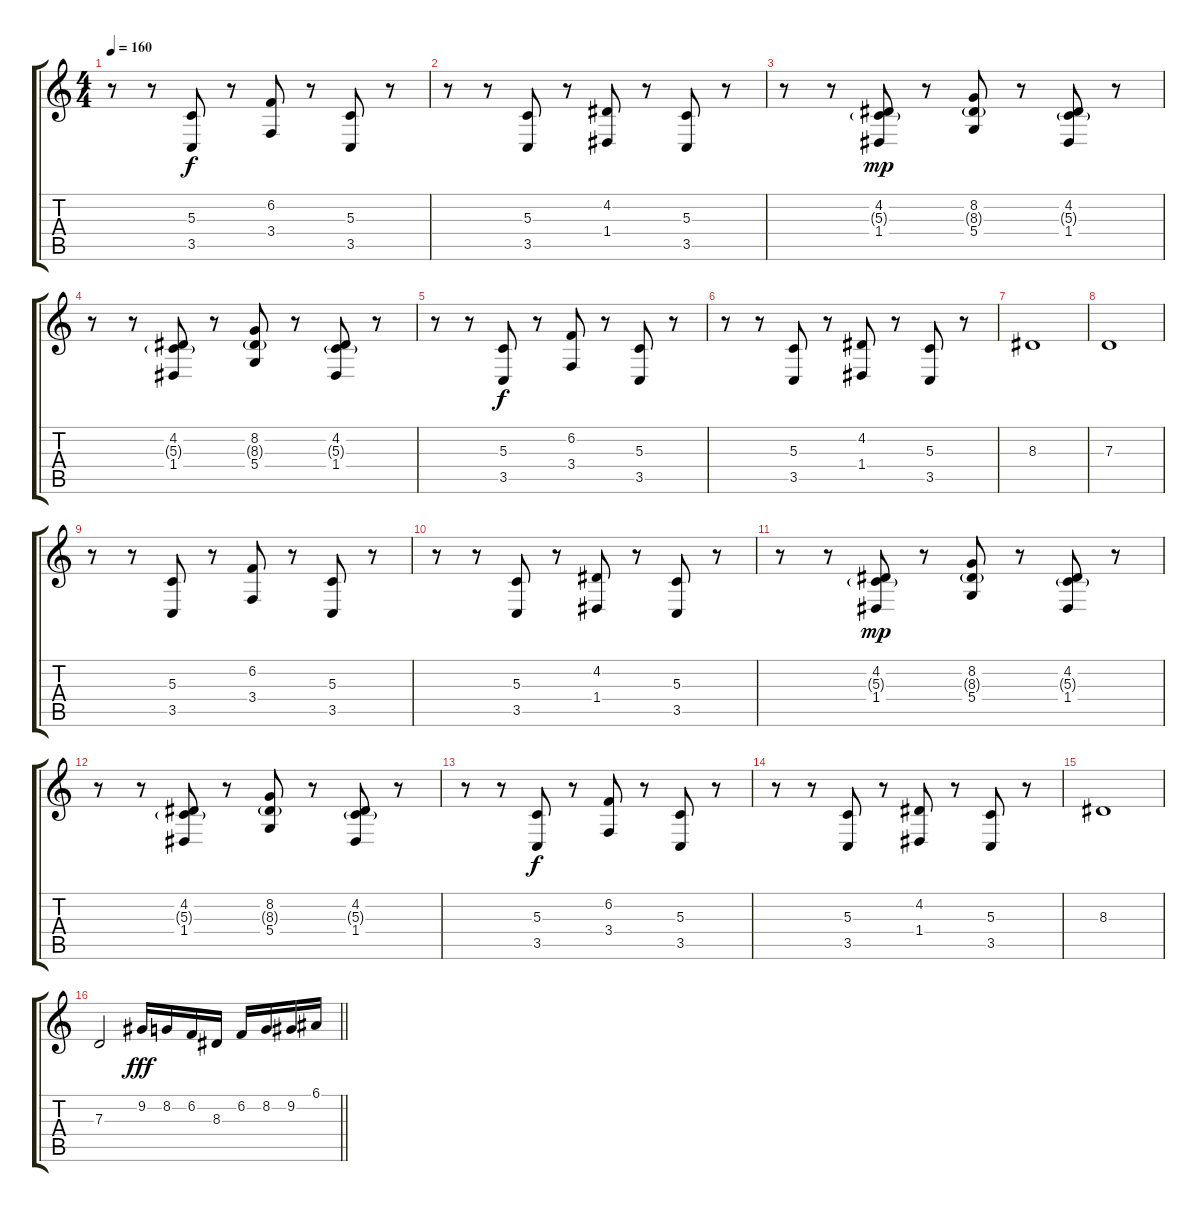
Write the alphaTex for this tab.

\track "" {instrument stringensemble1}
\staff {score tabs}
\tuning (E4 B3 G3 D3 A2 E2) {hide}
\ts (4 4)
\tempo 160
\clef g2
\ks c
r.8{dy f volume 12} r.8 (5.3 3.5).8 r.8 (6.2 3.4).8 r.8 (5.3 3.5).8 r.8 |
r.8 r.8 (5.3 3.5).8 r.8 (4.2 1.4).8 r.8 (5.3 3.5).8 r.8 |
r.8 r.8 (4.2 5.3{g} 1.4).8{dy mp} r.8 (8.2 8.3{g} 5.4).8 r.8 (4.2 5.3{g} 1.4).8 r.8 |
r.8 r.8 (4.2 5.3{g} 1.4).8 r.8 (8.2 8.3{g} 5.4).8 r.8 (4.2 5.3{g} 1.4).8 r.8 |
r.8 r.8 (5.3 3.5).8{dy f} r.8 (6.2 3.4).8 r.8 (5.3 3.5).8 r.8 |
r.8 r.8 (5.3 3.5).8 r.8 (4.2 1.4).8 r.8 (5.3 3.5).8 r.8 |
8.3.1 |
7.3.1 |
r.8{volume 10} r.8 (5.3 3.5).8 r.8 (6.2 3.4).8 r.8 (5.3 3.5).8 r.8 |
r.8 r.8 (5.3 3.5).8 r.8 (4.2 1.4).8 r.8 (5.3 3.5).8 r.8 |
r.8 r.8 (4.2 5.3{g} 1.4).8{dy mp} r.8 (8.2 8.3{g} 5.4).8 r.8 (4.2 5.3{g} 1.4).8 r.8 |
r.8 r.8 (4.2 5.3{g} 1.4).8 r.8 (8.2 8.3{g} 5.4).8 r.8 (4.2 5.3{g} 1.4).8 r.8 |
r.8 r.8 (5.3 3.5).8{dy f} r.8 (6.2 3.4).8 r.8 (5.3 3.5).8 r.8 |
r.8 r.8 (5.3 3.5).8 r.8 (4.2 1.4).8 r.8 (5.3 3.5).8 r.8 |
8.3.1 |
\barLineRight lightlight
7.3.2 9.2.16{dy fff volume 16} 8.2.16 6.2.16 8.3.16 6.2.16 8.2.16 9.2.16 6.1.16
